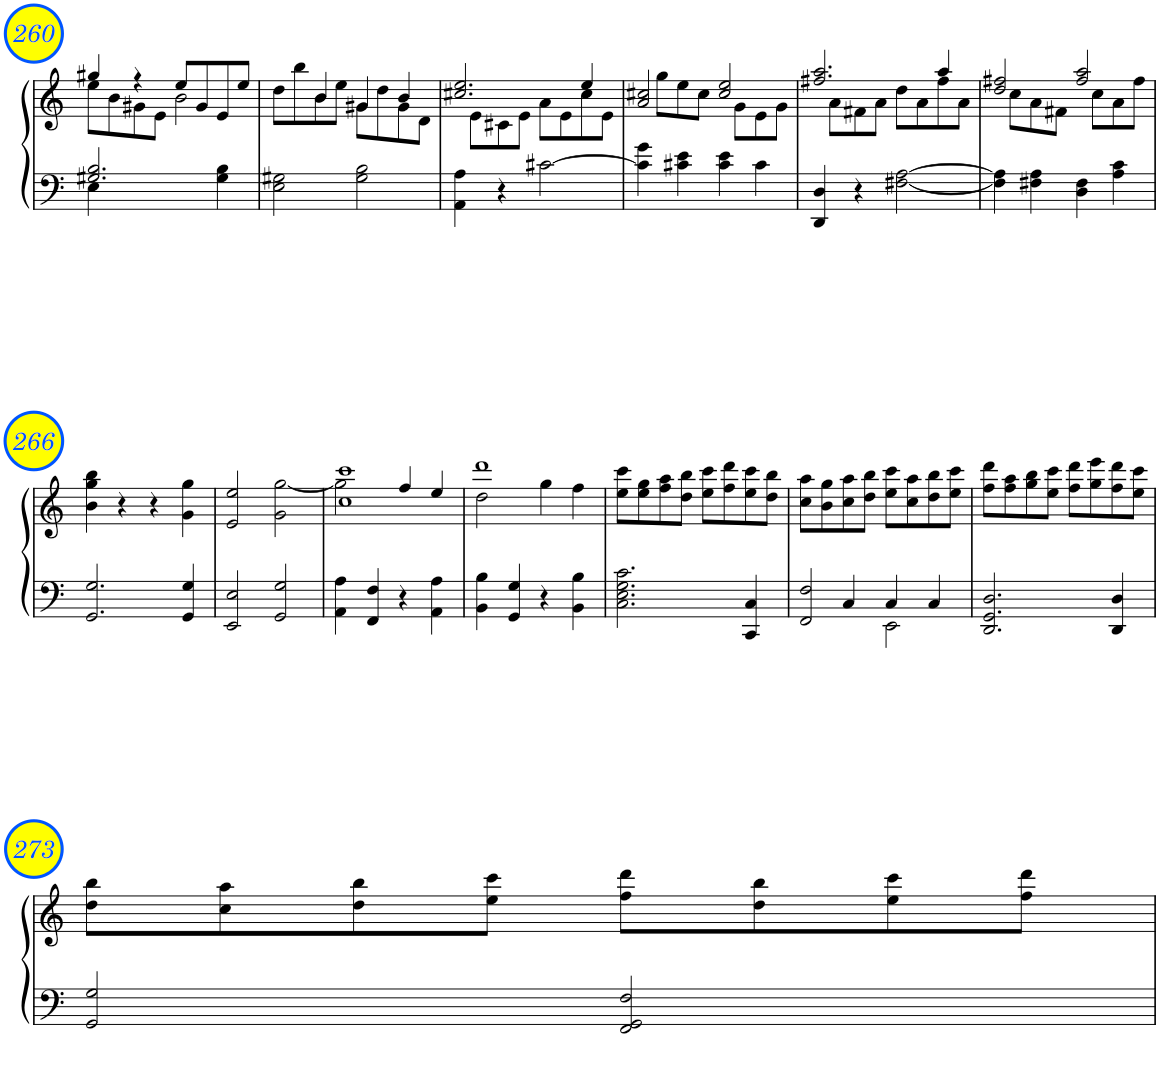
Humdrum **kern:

**kern	**kern	**kern	**kern
*part3	*part3	*part2	*part1
*staff4	*staff3	*staff2	*staff1
*I"Piano	*	*I"Flute	*I"Flute
*I'Pno	*	*	*
!!LO:PB:g=z
*clefF4	*clefG2	*clefG2	*clefG2
*k[]	*k[]	*k[]	*k[]
*M4/4	*M4/4	*M4/4	*M4/4
*met(c)	*met(c)	*met(c)	*met(c)
=260	=260	=260	=260
*^	*^	*	*
2.G#X/ 2.B/	4E\	4gg#X/	8ee\L	1r	1r
.	.	.	8b\	.	.
.	2.ryy	4r	8g#X\	.	.
.	.	.	8e\J	.	.
.	.	8ee/L	2b\	.	.
.	.	8g#/	.	.	.
4G#\ 4B\	.	8e/	.	.	.
.	.	8ee/J	.	.	.
*v	*v	*	*	*	*
=261	=261	=261	=261	=261
2E\ 2G#X\	4ryy	8dd\L	1r	1r
.	.	8bb\	.	.
.	4b/	8b\	.	.
.	.	8ee\J	.	.
2G#\ 2B\	4g#X/	8g#\L	.	.
.	.	8dd\	.	.
.	4b/	8g#\	.	.
.	.	8d\J	.	.
=262	=262	=262	=262	=262
4AA\ 4A\	2.cc#X/ 2.ee/	8ryy	1r	1r
.	.	8e\L	.	.
4r	.	8c#X\	.	.
.	.	8e\J	.	.
[2c#X\	.	8a\L	.	.
.	.	8e\	.	.
.	4ee/	8cc#\	.	.
.	.	8e\J	.	.
=263	=263	=263	=263	=263
4c#\] 4g\	2a/ 2cc#X/	8ryy	1r	1r
.	.	8gg\L	.	.
4c#X\ 4e\	.	8ee\	.	.
.	.	8cc#\J	.	.
4c#\ 4e\	2cc#/ 2ee/	8ryy	.	.
.	.	8g\L	.	.
4c#\	.	8e\	.	.
.	.	8g\J	.	.
=264	=264	=264	=264	=264
4DD/ 4D/	2.ff#X/ 2.aa/	8ryy	2.ff#X	2.aa
.	.	8a\L	.	.
4r	.	8f#X\	.	.
.	.	8a\J	.	.
[2F#X\ [2A\	.	8dd\L	.	.
.	.	8a\	.	.
.	4aa/	8ff#\	4ff#	4aa
.	.	8a\J	.	.
=265	=265	=265	=265	=265
4F#\] 4A\]	2dd/ 2ff#X/	8ryy	2dd	2ff#X
.	.	8cc\L	.	.
4F#X\ 4A\	.	8a\	.	.
.	.	8f#X\J	.	.
4D\ 4F#\	2ff#/ 2aa/	8ryy	2ff#X	2aa
.	.	8cc\L	.	.
4A\ 4c\	.	8a\	.	.
.	.	8ff#\J	.	.
*	*v	*v	*	*
!!LO:LB:g=z
=266	=266	=266	=266
2.GG/ 2.G/	4b\ 4gg\ 4bb\	4gg	4bb
!	!	!LO:N:vis=2	!LO:N:vis=2
.	4r	2.r	2.r
.	4r	.	.
4GG/ 4G/	4g\ 4gg\	.	.
=267	=267	=267	=267
2EE/ 2E/	2e/ 2ee/	1r	1r
2GG/ 2G/	2g\ [2gg\	.	.
=268	=268	=268	=268
*	*^	*	*
*	*	*^	*	*
4AA\ 4A\	1cc 1ccc	2gg\]	2ryy	1ccc	1ccc
4FF/ 4F/	.	.	.	.	.
4r	.	2ryy	4ff/	.	.
4AA\ 4A\	.	.	4ee/	.	.
*	*	*v	*v	*	*
=269	=269	=269	=269	=269
4BB\ 4B\	1ddd	2dd\	1ddd	1ddd
4GG/ 4G/	.	.	.	.
4r	.	4gg\	.	.
4BB\ 4B\	.	4ff\	.	.
*	*v	*v	*	*
=270	=270	=270	=270
2.C\ 2.E\ 2.G\ 2.c\	8ee\ 8ccc\L	4ccc	8ccc\L
.	8ee\ 8gg\	.	8gg\J
!	!	!LO:N:vis=2	!
.	8ff\ 8aa\	2.r	8aa\L
.	8dd\ 8bb\J	.	8bb\J
.	8ee\ 8ccc\L	.	8ccc\L
.	8ff\ 8ddd\	.	8ddd\J
4CC/ 4C/	8ee\ 8ccc\	.	8ccc\L
.	8dd\ 8bb\J	.	8bb\J
=271	=271	=271	=271
*^	*	*	*
2FF/ 2F/	4ryy	8cc\ 8aa\L	1r	8aa\L
.	.	8b\ 8gg\	.	8gg\J
.	4C/	8cc\ 8aa\	.	8aa\L
.	.	8dd\ 8bb\J	.	8bb\J
2EE\	4C/	8ee\ 8ccc\L	.	8ccc\L
.	.	8cc\ 8aa\	.	8aa\J
.	4C/	8dd\ 8bb\	.	8bb\L
.	.	8ee\ 8ccc\J	.	8ccc\J
*v	*v	*	*	*
=272	=272	=272	=272
2.DD/ 2.GG/ 2.D/	8ff\ 8ddd\L	1r	8ddd\L
.	8ff\ 8aa\	.	8aa\J
.	8gg\ 8bb\	.	8bb\L
.	8ee\ 8ccc\J	.	8ccc\J
.	8ff\ 8ddd\L	.	8ddd\L
.	8gg\ 8eee\	.	8eee\J
4DD/ 4D/	8ff\ 8ddd\	.	8ddd\L
.	8ee\ 8ccc\J	.	8ccc\J
!!LO:LB:g=z
=273	=273	=273	=273
2GG/ 2G/	8dd\ 8bb\L	1r	8bb\L
.	8cc\ 8aa\	.	8aa\J
.	8dd\ 8bb\	.	8bb\L
.	8ee\ 8ccc\J	.	8ccc\J
2FF/ 2GG/ 2F/	8ff\ 8ddd\L	.	8ddd\L
.	8dd\ 8bb\	.	8bb\J
.	8ee\ 8ccc\	.	8ccc\L
.	8ff\ 8ddd\J	.	8ddd\J
=	=	=	=
*-	*-	*-	*-
